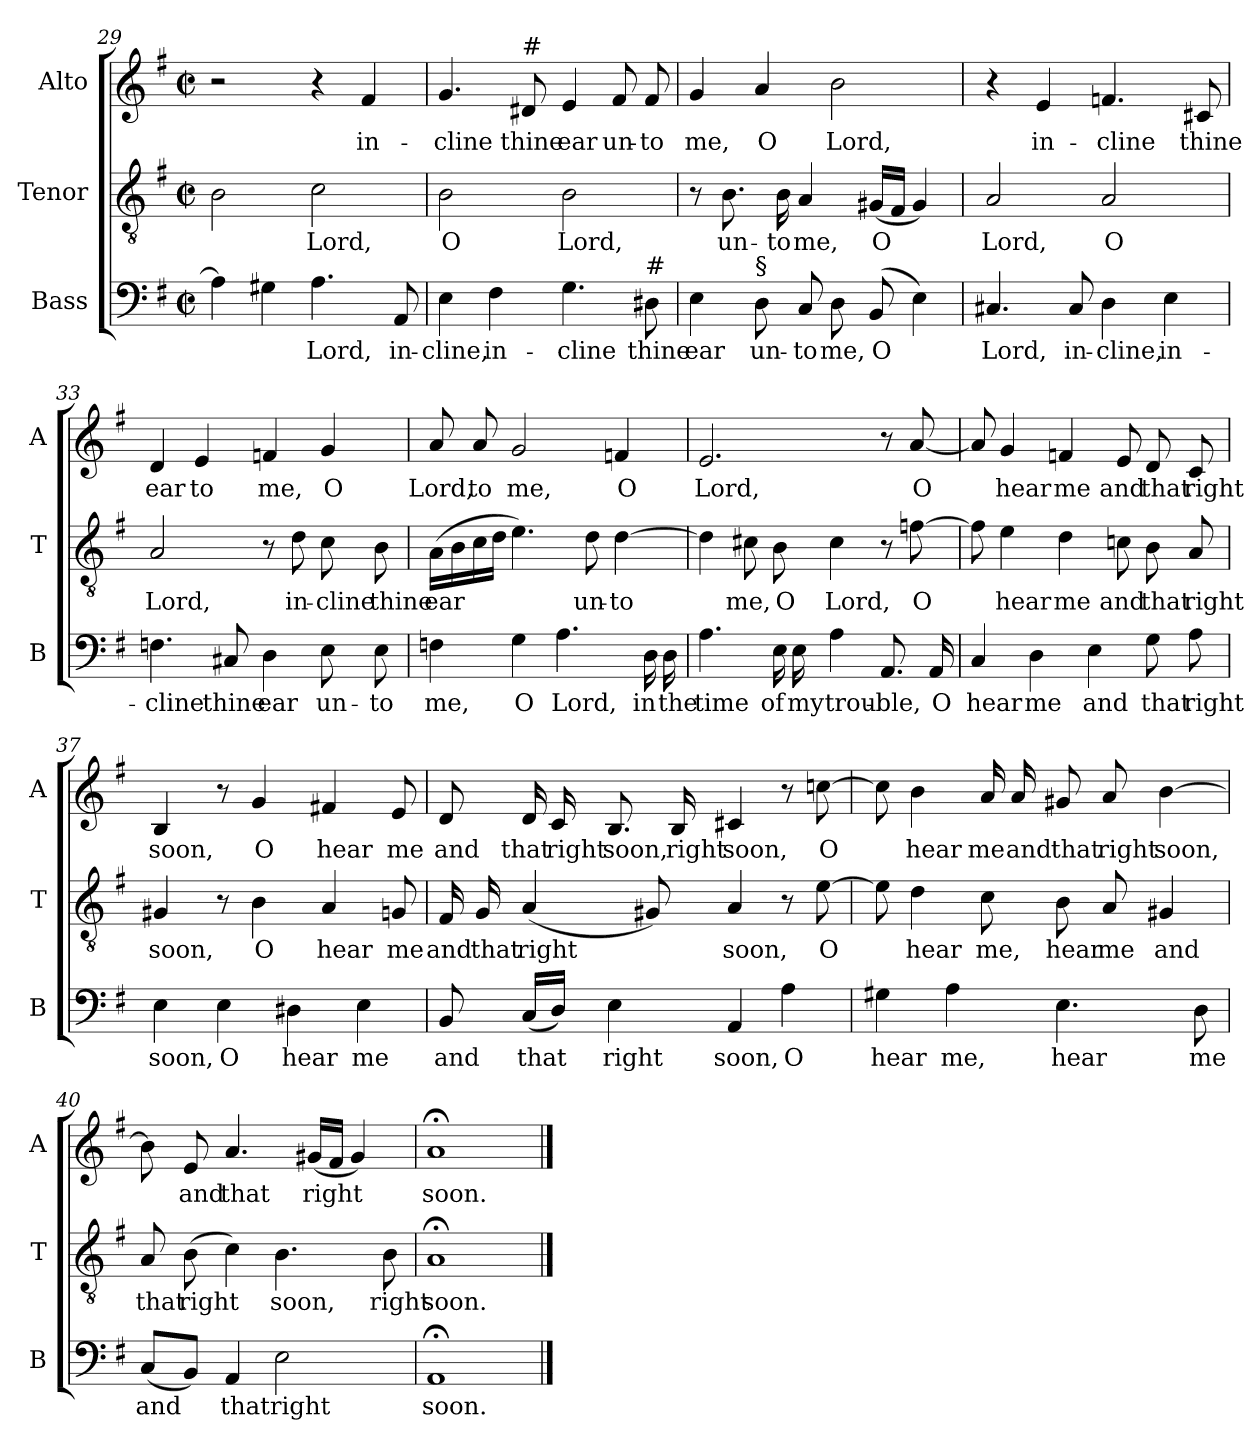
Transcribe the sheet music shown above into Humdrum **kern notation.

**kern	**text	**kern	**text	**kern	**text
*part3	*part3	*part2	*part2	*part1	*part1
*staff3	*staff3	*staff2	*staff2	*staff1	*staff1
*I"Bass	*	*I"Tenor	*	*I"Alto	*
*I'B	*	*I'T	*	*I'A	*
*clefF4	*	*clefGv2	*	*clefG2	*
*	*	*ITrd7c12	*	*	*
*k[f#]	*	*k[f#]	*	*k[f#]	*
*G:	*	*G:	*	*G:	*
*M2/2	*	*M2/2	*	*M2/2	*
*met(c|)	*	*met(c|)	*	*met(c|)	*
=29	=29	=29	=29	=29	=29
4A\]	.	2BB\	.	2r	.
4G#X\	.	.	.	.	.
!	!LO:LY:b	!	!LO:LY:b	!	!
4.A\	Lord,	2C\	Lord,	4r	.
!	!	!	!	!	!LO:LY:b
.	.	.	.	4f#/	in-
!	!LO:LY:b	!	!	!	!
8AA/	in-	.	.	.	.
!!LO:LB:g=z
=30	=30	=30	=30	=30	=30
!	!LO:LY:b	!	!LO:LY:b	!	!LO:LY:b
4E\	-cline,	2BB\	O	4.g/	-cline
!	!LO:LY:b	!	!	!	!
4F#\	in-	.	.	.	.
!	!	!	!	!LO:TX:a:t=#	!
!	!	!	!	!	!LO:LY:b
.	.	.	.	8d#/	thine
!	!LO:LY:b	!	!LO:LY:b	!	!LO:LY:b
4.G\	-cline	2BB\	Lord,	4e/	ear
!	!	!	!	!	!LO:LY:b
.	.	.	.	8f#/	un-
!LO:TX:a:t=#	!	!	!	!	!
!	!LO:LY:b	!	!	!	!LO:LY:b
8D#\	thine	.	.	8f#/	-to
=31	=31	=31	=31	=31	=31
!	!LO:LY:b	!	!	!	!LO:LY:b
4E\	ear	8r	.	4g/	me,
!	!	!	!LO:LY:b	!	!
.	.	8.BB\	un-	.	.
!LO:TX:a:t=§	!	!	!	!	!
!	!LO:LY:b	!	!	!	!LO:LY:b
8D\	un-	.	.	4a/	O
!	!	!	!LO:LY:b	!	!
.	.	16BB\	-to	.	.
!	!LO:LY:b	!	!LO:LY:b	!	!
8C/	-to	4AA/	me,	.	.
!	!LO:LY:b	!	!	!	!LO:LY:b
8D\	me,	.	.	2b\	Lord,
!	!LO:LY:b	!	!LO:LY:b	!	!
(<8BB/	O	(<16GG#X/LL	O	.	.
.	.	16FF#/JJ	.	.	.
4E\)	.	4GG#/)	.	.	.
=32	=32	=32	=32	=32	=32
!	!LO:LY:b	!	!LO:LY:b	!	!
4.C#X/	Lord,	2AA/	Lord,	4r	.
!	!	!	!	!	!LO:LY:b
.	.	.	.	4e/	in-
!	!LO:LY:b	!	!	!	!
8C#/	in-	.	.	.	.
!	!LO:LY:b	!	!LO:LY:b	!	!LO:LY:b
4D\	-cline,	2AA/	O	4.fn/	-cline
!	!LO:LY:b	!	!	!	!
4E\	in-	.	.	.	.
!	!	!	!	!	!LO:LY:b
.	.	.	.	8c#X/	thine
=33	=33	=33	=33	=33	=33
!	!LO:LY:b	!	!LO:LY:b	!	!LO:LY:b
4.Fn\	-cline	2AA/	Lord,	4d/	ear
!	!	!	!	!	!LO:LY:b
.	.	.	.	4e/	to
!	!LO:LY:b	!	!	!	!
8C#X/	thine	.	.	.	.
!	!LO:LY:b	!	!	!	!LO:LY:b
4D\	ear	8r	.	4fn/	me,
!	!	!	!LO:LY:b	!	!
.	.	8D\	in-	.	.
!	!LO:LY:b	!	!LO:LY:b	!	!LO:LY:b
8E\	un-	8C\	-cline	4g/	O
!	!LO:LY:b	!	!LO:LY:b	!	!
8E\	-to	8BB\	thine	.	.
!!LO:LB:g=z
=34	=34	=34	=34	=34	=34
!	!LO:LY:b	!	!LO:LY:b	!	!LO:LY:b
4Fn\	me,	(>16AA\LL	ear	8a/	Lord,
.	.	16BB\	.	.	.
!	!	!	!	!	!LO:LY:b
.	.	16C\	.	8a/	to
.	.	16D\JJ	.	.	.
!	!LO:LY:b	!	!	!	!LO:LY:b
4G\	O	4.E\)	.	2g/	me,
!	!LO:LY:b	!	!	!	!
4.A\	Lord,	.	.	.	.
!	!	!	!LO:LY:b	!	!
.	.	8D\	un-	.	.
!	!	!	!LO:LY:b	!	!LO:LY:b
.	.	[>4D\	-to	4fn/	O
!	!LO:LY:b	!	!	!	!
16D\	in	.	.	.	.
!	!LO:LY:b	!	!	!	!
16D\	the	.	.	.	.
=35	=35	=35	=35	=35	=35
!	!LO:LY:b	!	!	!	!LO:LY:b
4.A\	time	4D\]	.	2.e/	Lord,
!	!	!	!LO:LY:b	!	!
.	.	8C#X\	me,	.	.
!	!LO:LY:b	!	!LO:LY:b	!	!
16E\	of	8BB\	O	.	.
!	!LO:LY:b	!	!	!	!
16E\	my	.	.	.	.
!	!LO:LY:b	!	!LO:LY:b	!	!
4A\	trou-	4C#\	Lord,	.	.
!	!LO:LY:b	!	!	!	!
8.AA/	-ble,	8r	.	8r	.
!	!	!	!LO:LY:b	!	!LO:LY:b
.	.	[>8Fn\	O	[<8a/	O
!	!LO:LY:b	!	!	!	!
16AA/	O	.	.	.	.
=36	=36	=36	=36	=36	=36
!	!LO:LY:b	!	!	!	!
4C/	hear	8F\]	.	8a/]	.
!	!	!	!LO:LY:b	!	!LO:LY:b
.	.	4E\	hear	4g/	hear
!	!LO:LY:b	!	!	!	!
4D\	me	.	.	.	.
!	!	!	!LO:LY:b	!	!LO:LY:b
.	.	4D\	me	4fn/	me
!	!LO:LY:b	!	!	!	!
4E\	and	.	.	.	.
!	!	!	!LO:LY:b	!	!LO:LY:b
.	.	8Cn\	and	8e/	and
!	!LO:LY:b	!	!LO:LY:b	!	!LO:LY:b
8G\	that	8BB\	that	8d/	that
!	!LO:LY:b	!	!LO:LY:b	!	!LO:LY:b
8A\	right	8AA/	right	8c/	right
=37	=37	=37	=37	=37	=37
!	!LO:LY:b	!	!LO:LY:b	!	!LO:LY:b
4E\	soon,	4GG#X/	soon,	4B/	soon,
!	!LO:LY:b	!	!	!	!
4E\	O	8r	.	8r	.
!	!	!	!LO:LY:b	!	!LO:LY:b
.	.	4BB\	O	4g/	O
!	!LO:LY:b	!	!	!	!
4D#X\	hear	.	.	.	.
!	!	!	!LO:LY:b	!	!LO:LY:b
.	.	4AA/	hear	4f#X/	hear
!	!LO:LY:b	!	!	!	!
4E\	me	.	.	.	.
!	!	!	!LO:LY:b	!	!LO:LY:b
.	.	8GGn/	me	8e/	me
!!LO:LB:g=z
=38	=38	=38	=38	=38	=38
!	!LO:LY:b	!	!LO:LY:b	!	!LO:LY:b
8BB/	and	16FF#/	and	8d/	and
!	!	!	!LO:LY:b	!	!
.	.	16GG/	that	.	.
!	!LO:LY:b	!	!LO:LY:b	!	!LO:LY:b
(<16C/LL	that	(<4AA/	right	16d/	that
!	!	!	!	!	!LO:LY:b
16D/JJ)	.	.	.	16c/	right
!	!LO:LY:b	!	!	!	!LO:LY:b
4E\	right	.	.	8.B/	soon,
.	.	8GG#X/)	.	.	.
!	!	!	!	!	!LO:LY:b
.	.	.	.	16B/	right
!	!LO:LY:b	!	!LO:LY:b	!	!LO:LY:b
4AA/	soon,	4AA/	soon,	4c#X/	soon,
!	!LO:LY:b	!	!	!	!
4A\	O	8r	.	8r	.
!	!	!	!LO:LY:b	!	!LO:LY:b
.	.	[>8E\	O	[>8ccn\	O
=39	=39	=39	=39	=39	=39
!	!LO:LY:b	!	!	!	!
4G#X\	hear	8E\]	.	8cc\]	.
!	!	!	!LO:LY:b	!	!LO:LY:b
.	.	4D\	hear	4b\	hear
!	!LO:LY:b	!	!	!	!
4A\	me,	.	.	.	.
!	!	!	!LO:LY:b	!	!LO:LY:b
.	.	8C\	me,	16a/	me
!	!	!	!	!	!LO:LY:b
.	.	.	.	16a/	and
!	!LO:LY:b	!	!LO:LY:b	!	!LO:LY:b
4.E\	hear	8BB\	hear	8g#X/	that
!	!	!	!LO:LY:b	!	!LO:LY:b
.	.	8AA/	me	8a/	right
!	!	!	!LO:LY:b	!	!LO:LY:b
.	.	4GG#X/	and	[>4b\	soon,
!	!LO:LY:b	!	!	!	!
8D\	me	.	.	.	.
=40	=40	=40	=40	=40	=40
!	!LO:LY:b	!	!LO:LY:b	!	!
(<8C/L	and	8AA/	that	8b\]	.
!	!	!	!LO:LY:b	!	!LO:LY:b
8BB/J)	.	(>8BB\	right	8e/	and
!	!LO:LY:b	!	!	!	!LO:LY:b
4AA/	that	4C\)	.	4.a/	that
!	!LO:LY:b	!	!LO:LY:b	!	!
2E\	right	4.BB\	soon,	.	.
!	!	!	!	!	!LO:LY:b
.	.	.	.	(<16g#X/LL	right
.	.	.	.	16f#/JJ	.
.	.	.	.	4g#/)	.
!	!	!	!LO:LY:b	!	!
.	.	8BB\	right	.	.
=41	=41	=41	=41	=41	=41
!	!LO:LY:b	!	!LO:LY:b	!	!LO:LY:b
1AA;	soon.	1AA;	soon.	1a;	soon.
==	==	==	==	==	==
*-	*-	*-	*-	*-	*-
